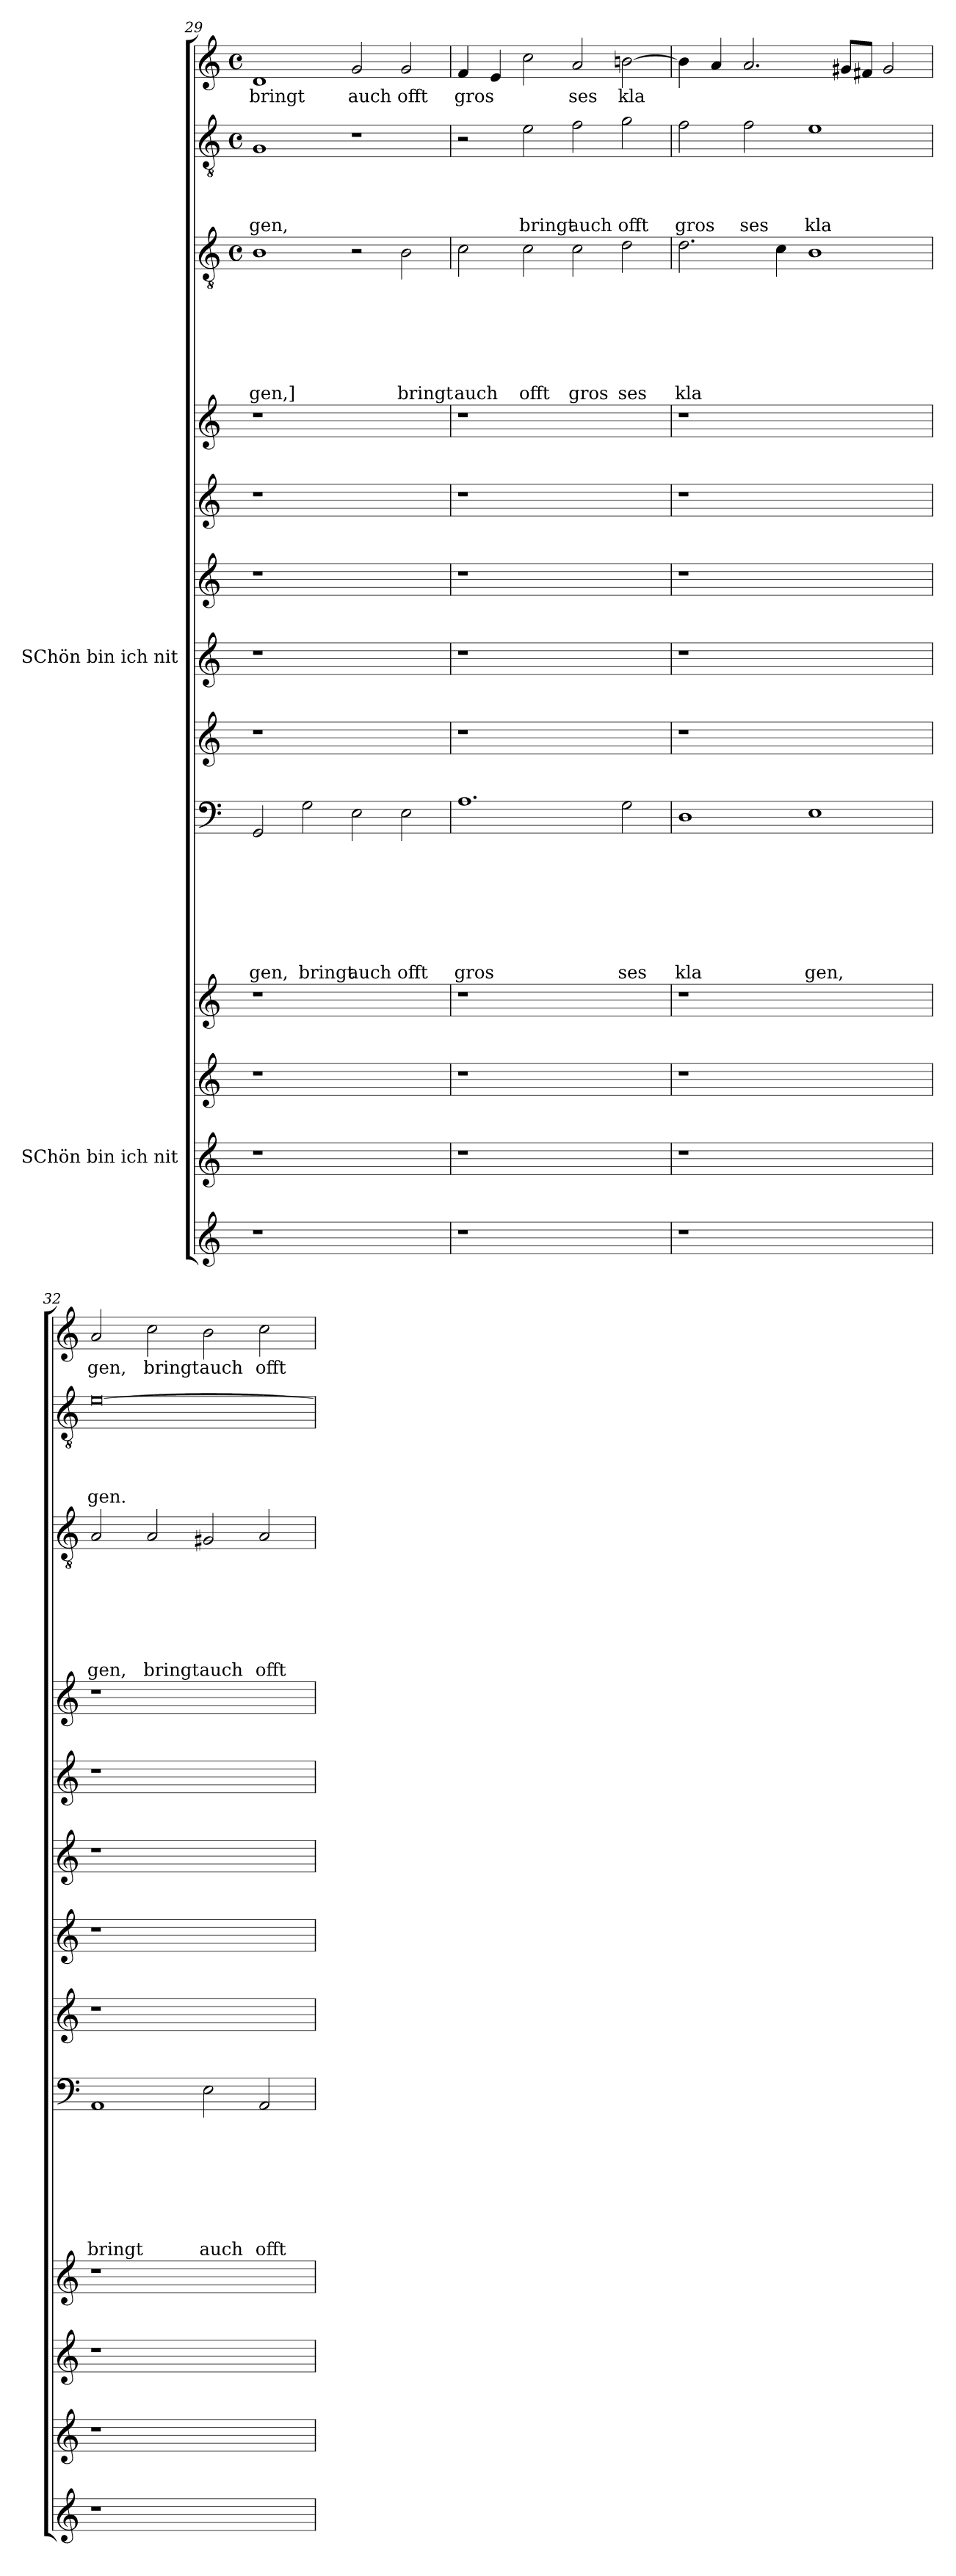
**kern	**kern	**kern	**kern	**kern	**text	**text	**text	**text	**text	**text	**text	**text	**kern	**kern	**kern	**kern	**kern	**kern	**text	**text	**text	**text	**text	**text	**text	**kern	**text	**text	**text	**text	**kern	**text
*part13	*part12	*part11	*part10	*part9	*part9	*part9	*part9	*part9	*part9	*part9	*part9	*part9	*part8	*part7	*part6	*part5	*part4	*part3	*part3	*part3	*part3	*part3	*part3	*part3	*part3	*part2	*part2	*part2	*part2	*part2	*part1	*part1
*staff13	*staff12	*staff11	*staff10	*staff9	*staff9	*staff9	*staff9	*staff9	*staff9	*staff9	*staff9	*staff9	*staff8	*staff7	*staff6	*staff5	*staff4	*staff3	*staff3	*staff3	*staff3	*staff3	*staff3	*staff3	*staff3	*staff2	*staff2	*staff2	*staff2	*staff2	*staff1	*staff1
*	*I"SChön bin ich nit	*	*	*	*	*	*	*	*	*	*	*	*	*I"SChön bin ich nit	*	*	*	*	*	*	*	*	*	*	*	*	*	*	*	*	*	*
*clefG2	*clefG2	*clefG2	*clefG2	*clefF4	*	*	*	*	*	*	*	*	*clefG2	*clefG2	*clefG2	*clefG2	*clefG2	*clefGv2	*	*	*	*	*	*	*	*clefGv2	*	*	*	*	*clefG2	*
*k[]	*k[]	*k[]	*k[]	*k[]	*	*	*	*	*	*	*	*	*k[]	*k[]	*k[]	*k[]	*k[]	*k[]	*	*	*	*	*	*	*	*k[]	*	*	*	*	*k[]	*
*C:	*C:	*C:	*C:	*C:	*	*	*	*	*	*	*	*	*C:	*C:	*C:	*C:	*C:	*C:	*	*	*	*	*	*	*	*C:	*	*	*	*	*C:	*
*	*	*	*	*	*	*	*	*	*	*	*	*	*	*	*	*	*	*M4/4	*	*	*	*	*	*	*	*M4/4	*	*	*	*	*M4/4	*
*	*	*	*	*	*	*	*	*	*	*	*	*	*	*	*	*	*	*met(c)	*	*	*	*	*	*	*	*met(c)	*	*	*	*	*met(c)	*
=29	=29	=29	=29	=29	=29	=29	=29	=29	=29	=29	=29	=29	=29	=29	=29	=29	=29	=29	=29	=29	=29	=29	=29	=29	=29	=29	=29	=29	=29	=29	=29	=29
!	!	!	!	!	!	!	!	!	!	!	!	!LO:LY:b	!	!	!	!	!	!	!	!	!	!	!	!	!LO:LY:b	!	!	!	!	!LO:LY:b	!	!LO:LY:b
1r	1r	1r	1r	2GG/	.	.	.	.	.	.	.	gen,	1r	1r	1r	1r	1r	1B	.	.	.	.	.	.	gen,]	1G	.	.	.	gen,	1d	bringt
!	!	!	!	!	!	!	!	!	!	!	!	!LO:LY:b	!	!	!	!	!	!	!	!	!	!	!	!	!	!	!	!	!	!	!	!
.	.	.	.	2G\	.	.	.	.	.	.	.	bringt	.	.	.	.	.	.	.	.	.	.	.	.	.	.	.	.	.	.	.	.
!	!	!	!	!	!	!	!	!	!	!	!	!LO:LY:b	!	!	!	!	!	!	!	!	!	!	!	!	!	!	!	!	!	!	!	!LO:LY:b
1ryy	1ryy	1ryy	1ryy	2E\	.	.	.	.	.	.	.	auch	1ryy	1ryy	1ryy	1ryy	1ryy	2r	.	.	.	.	.	.	.	1r	.	.	.	.	2g/	auch
!	!	!	!	!	!	!	!	!	!	!	!	!LO:LY:b	!	!	!	!	!	!	!	!	!	!	!	!	!LO:LY:b	!	!	!	!	!	!	!LO:LY:b
.	.	.	.	2E\	.	.	.	.	.	.	.	offt	.	.	.	.	.	2B\	.	.	.	.	.	.	bringt	.	.	.	.	.	2g/	offt
=30	=30	=30	=30	=30	=30	=30	=30	=30	=30	=30	=30	=30	=30	=30	=30	=30	=30	=30	=30	=30	=30	=30	=30	=30	=30	=30	=30	=30	=30	=30	=30	=30
!	!	!	!	!	!	!	!	!	!	!	!	!LO:LY:b	!	!	!	!	!	!	!	!	!	!	!	!	!LO:LY:b	!	!	!	!	!	!	!LO:LY:b
1r	1r	1r	1r	1.A	.	.	.	.	.	.	.	gros	1r	1r	1r	1r	1r	2c\	.	.	.	.	.	.	auch	2r	.	.	.	.	4f/	gros
.	.	.	.	.	.	.	.	.	.	.	.	.	.	.	.	.	.	.	.	.	.	.	.	.	.	.	.	.	.	.	4e/	.
!	!	!	!	!	!	!	!	!	!	!	!	!	!	!	!	!	!	!	!	!	!	!	!	!	!LO:LY:b	!	!	!	!	!LO:LY:b	!	!
.	.	.	.	.	.	.	.	.	.	.	.	.	.	.	.	.	.	2c\	.	.	.	.	.	.	offt	2e\	.	.	.	bringt	2cc\	.
!	!	!	!	!	!	!	!	!	!	!	!	!	!	!	!	!	!	!	!	!	!	!	!	!	!LO:LY:b	!	!	!	!	!LO:LY:b	!	!LO:LY:b
1ryy	1ryy	1ryy	1ryy	.	.	.	.	.	.	.	.	.	1ryy	1ryy	1ryy	1ryy	1ryy	2c\	.	.	.	.	.	.	gros	2f\	.	.	.	auch	2a/	ses
!	!	!	!	!	!	!	!	!	!	!	!	!LO:LY:b	!	!	!	!	!	!	!	!	!	!	!	!	!LO:LY:b	!	!	!	!	!LO:LY:b	!	!LO:LY:b
.	.	.	.	2G\	.	.	.	.	.	.	.	ses	.	.	.	.	.	2d\	.	.	.	.	.	.	ses	2g\	.	.	.	offt	[>2bn\	kla
=31	=31	=31	=31	=31	=31	=31	=31	=31	=31	=31	=31	=31	=31	=31	=31	=31	=31	=31	=31	=31	=31	=31	=31	=31	=31	=31	=31	=31	=31	=31	=31	=31
!	!	!	!	!	!	!	!	!	!	!	!	!LO:LY:b	!	!	!	!	!	!	!	!	!	!	!	!	!LO:LY:b	!	!	!	!	!LO:LY:b	!	!
1r	1r	1r	1r	1D	.	.	.	.	.	.	.	kla	1r	1r	1r	1r	1r	2.d\	.	.	.	.	.	.	kla	2f\	.	.	.	gros	4b\]	.
.	.	.	.	.	.	.	.	.	.	.	.	.	.	.	.	.	.	.	.	.	.	.	.	.	.	.	.	.	.	.	4a/	.
!	!	!	!	!	!	!	!	!	!	!	!	!	!	!	!	!	!	!	!	!	!	!	!	!	!	!	!	!	!	!LO:LY:b	!	!
.	.	.	.	.	.	.	.	.	.	.	.	.	.	.	.	.	.	.	.	.	.	.	.	.	.	2f\	.	.	.	ses	2.a/	.
.	.	.	.	.	.	.	.	.	.	.	.	.	.	.	.	.	.	4c\	.	.	.	.	.	.	.	.	.	.	.	.	.	.
!	!	!	!	!	!	!	!	!	!	!	!	!LO:LY:b	!	!	!	!	!	!	!	!	!	!	!	!	!	!	!	!	!	!LO:LY:b	!	!
1ryy	1ryy	1ryy	1ryy	1E	.	.	.	.	.	.	.	gen,	1ryy	1ryy	1ryy	1ryy	1ryy	1B	.	.	.	.	.	.	.	1e	.	.	.	kla	.	.
.	.	.	.	.	.	.	.	.	.	.	.	.	.	.	.	.	.	.	.	.	.	.	.	.	.	.	.	.	.	.	8g#/L	.
.	.	.	.	.	.	.	.	.	.	.	.	.	.	.	.	.	.	.	.	.	.	.	.	.	.	.	.	.	.	.	8f#/J	.
.	.	.	.	.	.	.	.	.	.	.	.	.	.	.	.	.	.	.	.	.	.	.	.	.	.	.	.	.	.	.	2g#/	.
!!LO:LB:g=z
=32	=32	=32	=32	=32	=32	=32	=32	=32	=32	=32	=32	=32	=32	=32	=32	=32	=32	=32	=32	=32	=32	=32	=32	=32	=32	=32	=32	=32	=32	=32	=32	=32
!	!	!	!	!	!	!	!	!	!	!	!	!LO:LY:b	!	!	!	!	!	!	!	!	!	!	!	!	!LO:LY:b	!	!	!	!	!LO:LY:b	!	!LO:LY:b
1r	1r	1r	1r	1AA	.	.	.	.	.	.	.	bringt	1r	1r	1r	1r	1r	2A/	.	.	.	.	.	.	gen,	[>0e	.	.	.	gen.	2a/	gen,
!	!	!	!	!	!	!	!	!	!	!	!	!	!	!	!	!	!	!	!	!	!	!	!	!	!LO:LY:b	!	!	!	!	!	!	!LO:LY:b
.	.	.	.	.	.	.	.	.	.	.	.	.	.	.	.	.	.	2A/	.	.	.	.	.	.	bringt	.	.	.	.	.	2cc\	bringt
!	!	!	!	!	!	!	!	!	!	!	!	!LO:LY:b	!	!	!	!	!	!	!	!	!	!	!	!	!LO:LY:b	!	!	!	!	!	!	!LO:LY:b
1ryy	1ryy	1ryy	1ryy	2E\	.	.	.	.	.	.	.	auch	1ryy	1ryy	1ryy	1ryy	1ryy	2G#X/	.	.	.	.	.	.	auch	.	.	.	.	.	2b\	auch
!	!	!	!	!	!	!	!	!	!	!	!	!LO:LY:b	!	!	!	!	!	!	!	!	!	!	!	!	!LO:LY:b	!	!	!	!	!	!	!LO:LY:b
.	.	.	.	2AA/	.	.	.	.	.	.	.	offt	.	.	.	.	.	2A/	.	.	.	.	.	.	offt	.	.	.	.	.	2cc\	offt
=	=	=	=	=	=	=	=	=	=	=	=	=	=	=	=	=	=	=	=	=	=	=	=	=	=	=	=	=	=	=	=	=
*-	*-	*-	*-	*-	*-	*-	*-	*-	*-	*-	*-	*-	*-	*-	*-	*-	*-	*-	*-	*-	*-	*-	*-	*-	*-	*-	*-	*-	*-	*-	*-	*-
